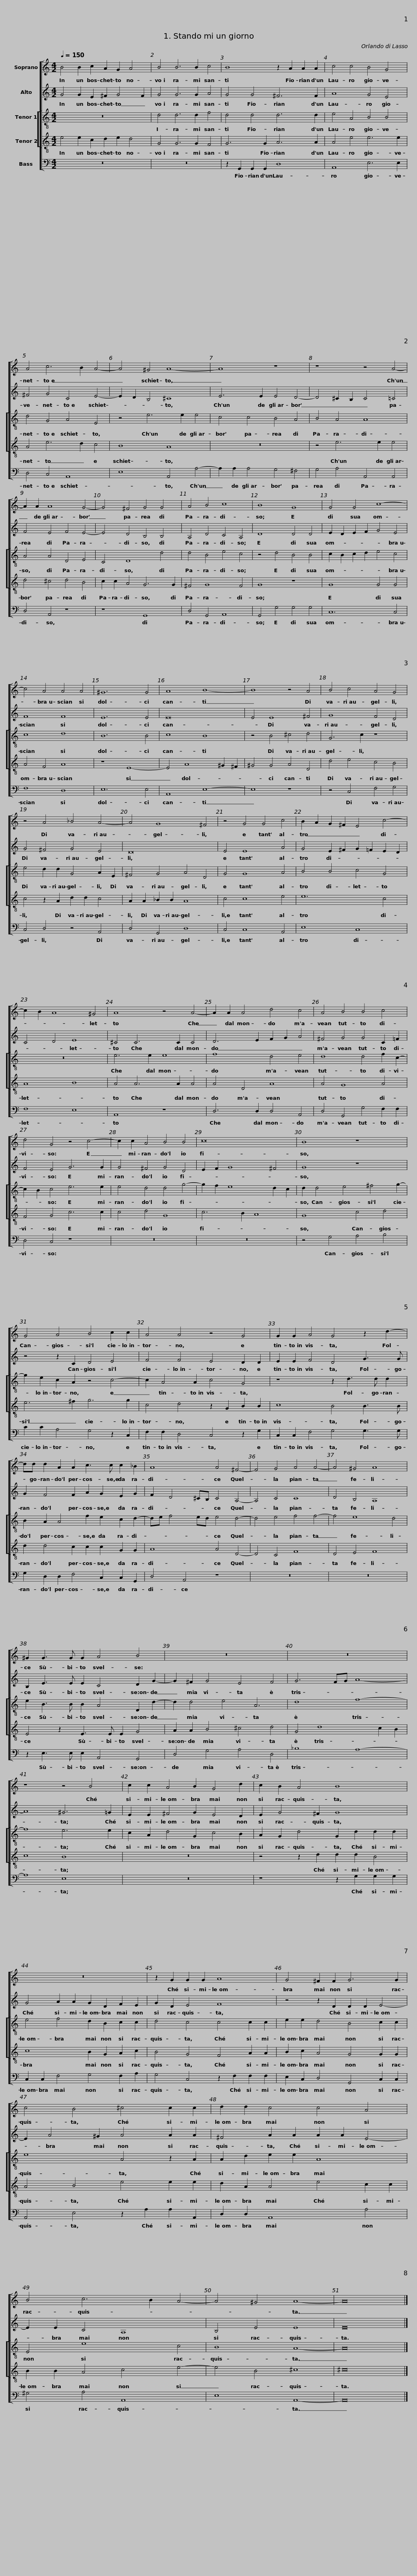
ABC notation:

X:1
%%score [ 1 2 [ 3 4 ] 5 ]
L:1/8
Q:1/4=150
M:4/2
I:linebreak $
K:C
V:1 treble
V:2 treble
V:3 treble-8
V:4 treble-8
V:5 bass
V:1
 B4 B2 c2 A2 G2 A4 | B4 B6 B2 c4 | B8 z2 A2 A2 A2 |$ c4 c4 B4 G4 | A4 c6 B2 A4- | %5
 A4 ^G4 A8- | A8 z8 |$ z8 z4 A4- | A2 A2 A8 G4- | G4 ^F4 G4 G4 | %10
 A4 B4 c8 |$ B8 G8 | G4 G4 c8- | c4 A4 A4 A4 | ^G12 G4 |$ %15
 A8 B8- | B8 z4 A4 | B4 c4 A4 G4 | z4 A4 _B4 A4- |$ A4 G8 ^F4 | %20
 z4 G4 G4 c4 | B2 A2 G2 ^F2 E4 c4- | c2 B2 A8 ^G4 |$ A8 z4 A4- | A2 A2 A4 d4 c4 | %25
 A4 B4 B4 c4 | d4 G4 z4 c4- |$ c2 c2 A4 B4 B4 | c16 | B8 z8 | %30
 G4 A4 B4 c2 c2 |$ A4 A4 z4 G4 | G2 G2 A4 G4 z2 d2- | dd d2 A2 A2 c3 c c2 _B2 |$ A8 A4 ^F4- | %35
 F4 G4 A4 A4- | A4 ^G4 A8 | ^G2 G3 G G2 A4 B4 |$ z16 | z16 | %40
 z8 z4 B4 | c2 c2 A4 B2 G4 d2 |$ c2 B2 A4 B8 | z16 | z2 G2 G2 G2 A8 |$ %45
 G4 ^F2 F2 G6 G2 | c4 B4 ^c4 c2 c2 | d2 d2 c4 c4 A4 |$ B4 c6 B2 A4- | A4 ^G4 A8- | %50
 A16 |] %51
V:2
 G4 G2 E2 ^F2 G4 F2 | G4 G6 G2 A4 | G4 G4 ^F6 F2 |$ A8 G4 E4 | ^F4 G4 C4 E4- | %5
 E2 D2 B,4 ^C8 | E6 E2 E4 D4- |$ D4 ^C2 B,2 C4 =C4 | F4 E4 F4 E4- | E4 D4 B,4 B,4 | %10
 A,4 D4 C4 A,4 |$ D8 D4 D4 | E2 D2 E2 F2 G4 E4 | F8 F8 | E12 E4 |$ %15
 E16 | E4 E8 ^F4 | G8 F4 D4 | G4 ^F4 G4 E4 |$ D16 | %20
 E4 E8 A4 | G4 E2 ^F2 G2 =F2 E2 D2 | C4 D4 E8 |$ ^C4 C6 C2 C4 | D6 E2 F2 G2 A4 | %25
 ^F4 G4 G4 C2 =F2 | F4 E4 G6 G2 |$ G4 ^F4 G4 D4 | E2 F2 G8 ^F4 | G8 z8 | %30
 z4 z2 C2 D4 E4 |$ F4 F4 E4 D2 D2 | E2 E2 F4 D4 G3 G | G2 F4 F2 A2 G2 E2 G2 |$ F2 D4 ^CB, C4 A,4- | %35
 A,4 C4 C8 | D4 B,4 A,8 | B,2 E3 E E2 C4 D2 G2- |$ G2 ^F2 G4 E4 F4 | G6 FG A8- | %40
 A8 ^G6 =G2 | E2 E2 ^F4 G2 E4 D2 |$ E2 G4 ^F2 G8 | G4 A2 A2 G2 D2 F2 E2 | G2 D2 E4 F8 |$ %45
 z4 z2 D2 D2 D2 E4- | E2 A4 ^G2 A4 A2 A2 | ^F4 A2 A2 A2 A2 E4- |$ E2 E2 C4 A,8 | B,4 E4 E8 | %50
 E16 |] %51
V:3
 z16 | d4 d6 d2 f4 | d4 d4 d6 d2 |$ e4 A4 B4 B4 | d4 G4 A4 E4 | %5
 z4 e6 e2 e4 | c4 c4 B4 A4 |$ B4 A4 A8 | A4 A4 D4 E4 | C4 D8 d4 | %10
 d4 B4 e4 c4 |$ z4 d4 B4 B4 | c2 B2 c2 d2 e4 c4 | c8 d8 | B12 B4 |$ %15
 c8 B8 | z4 B4 ^c4 d4 | G6 c2 z8 | e4 d2 d2 G4 A2 E2 |$ ^F4 G4 A4 D4 | %20
 G4 G8 A4 | B4 B4 c4 G4 | z16 |$ e6 e2 e8 | f8 d4 e4 | %25
 d8 d4 f2 c2- | c2 B2 c4 e6 e2 |$ e4 d4 d4 g4- | g2 f2 e8 d2 c2 | d2 d4 e4 ^f4 g2- | %30
 g2 e2 c2 A2 z4 c4- |$ c2 A4 A2 c4 G4 | z8 z2 d3 d d2 | B2 A2 A4 f2 e2 c2 d2- |$ de f4 ed e4 d4- | %35
 d4 e4 f4 f4- | f4 e8 d4 | e2 B3 B B2 A4 D2 d2- |$ d2 d4 e4 A6 | d8 f8- | %40
 f8 e6 e2 | c2 A2 d4 G2 c4 B2 |$ A2 G2 d4 G2 d2 d2 d2 | e4 f4 d2 B2 c2 c2 | d4 c4 c4 c2 c2 |$ %45
 e2 e2 d4 B4 c2 c2 | e8 A4 z2 A2 | A2 d2 e2 e2 A8 |$ E4 e8 c4 | B8 A8- | %50
 A16 |] %51
V:4
 e4 e2 c2 d2 e2 d4 | G4 G6 G2 F4 | G6 G2 A6 A2 |$ A4 e4 e6 e2 | A4 e6 d2 c4 | %5
 B8 A8 | z16 |$ z4 e6 e2 e4 | d4 ^c4 d4 B4 | c2 c2 A4 G6 G2 | %10
 ^F4 G8 F4 |$ G8 z8 | G8 G4 G4 | A4 F4 A8 | z8 E8- |$ %15
 E4 A8 ^G2 ^F2 | ^G4 G4 A4 D4 | d4 e4 c4 B4 | c4 z2 A2 d2 d2 c4 |$ A2 A2 _B2 B2 A8 | %20
 c4 c8 e4 | e12 c4 | A8 B8 |$ A4 A6 A2 A4 | A4 D4 A8 | %25
 A4 G8 A4 | F4 G4 c6 c2 |$ c4 d4 G8 | c6 B2 A8 | G8 c4 d4 | %30
 e6 ^f2 g6 g2 |$ c4 d4 z2 G2 B2 B2 | c8 B4 B3 B | d2 d4 c2 c2 c2 G2 G2 |$ A8 A4 D4- | %35
 D4 C4 F8 | D4 E4 F8 | E4 z2 E3 E E2 G4 |$ A2 A2 B4 ^c4 d4 | G4 d8 c2 B2 | %40
 c8 B8 | z16 |$ z4 z2 d2 d2 d2 B4 | c8 B2 G2 A2 c2 | B4 G4 F4 A2 A2 |$ %45
 B2 c2 A4 G4 G2 G2 | A4 B4 e4 e2 e2 | d2 A2 A4 e4 c2 c2 |$ B2 B2 A4 c4 e4- | e4 B4 ^c8 | %50
 ^c16 |] %51
V:5
 z16 | z16 | z2 G,,2 G,,2 G,,2 D,8 |$ A,,8 E,6 E,2 | D,4 C,4 A,,8 | %5
 E,8 A,,4 A,4- | A,2 A,2 A,4 G,4 ^F,4 |$ G,4 A,4 A,,4 A,,4 | D,4 A,,4 z8 | z8 G,,8 | %10
 D,4 G,,4 A,,8 |$ G,,4 G,4 G,4 G,4 | C,12 C,4 | F,8 D,8 | E,12 E,4 |$ %15
 A,,8 E,8- | E,8 z8 | z4 C,4 F,4 G,4 | C,4 D,4 z4 A,,4 |$ D,4 G,,4 D,8 | %20
 C,4 C,8 A,,4 | E,8 C,8 | F,8 E,8 |$ A,,8 z8 | D,6 D,2 D,4 A,,4 | %25
 D,4 G,,4 G,4 F,2 F,2 | D,4 C,4 z8 |$ z16 | z16 | z4 G,4 A,4 B,4 | %30
 C2 C2 A,4 G,4 z2 C,2 |$ F,2 F,2 D,4 C,4 z2 G,2 | C,2 C,2 F,4 G,4 G,3 G, | G,2 D,2 D,2 F,4 C,2 C,2 G,,2 |$ D,4 A,,4 z8 | %35
 z16 | z16 | z2 E,3 E, E,2 A,,4 G,,4 |$ D,4 G,4 A,4 D,4 | _B,8 A,8- | %40
 A,8 E,8 | z16 |$ z8 z2 G,2 G,2 G,2 | C,2 C,2 F,4 G,4 F,2 A,2 | G,4 C,4 z2 F,2 F,2 F,2 |$ %45
 E,2 C,2 D,4 G,,4 C,2 C,2 | A,,4 E,4 z2 A,2 A,2 A,,2 | D,2 D,2 A,,8 A,4 |$ ^G,4 A,4 A,,8 | E,8 A,,8- | %50
 A,,16 |] %51
